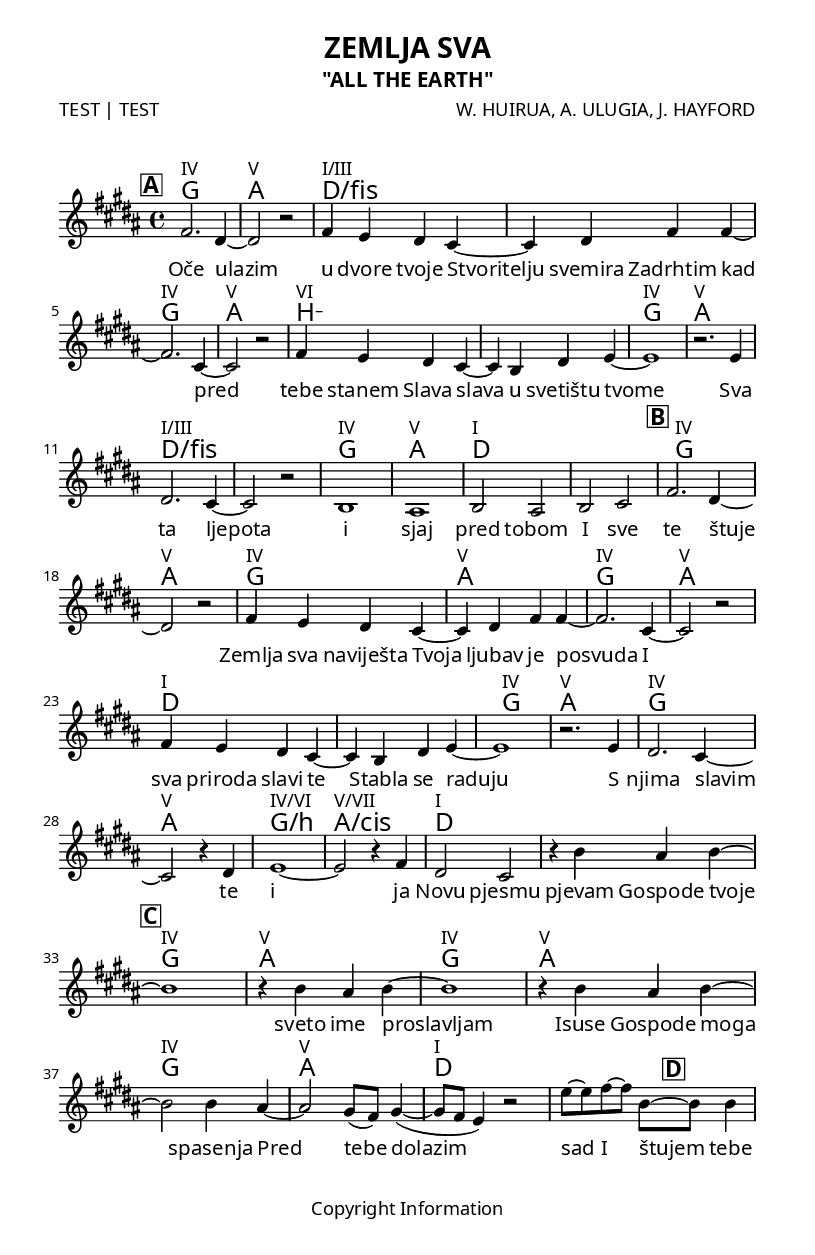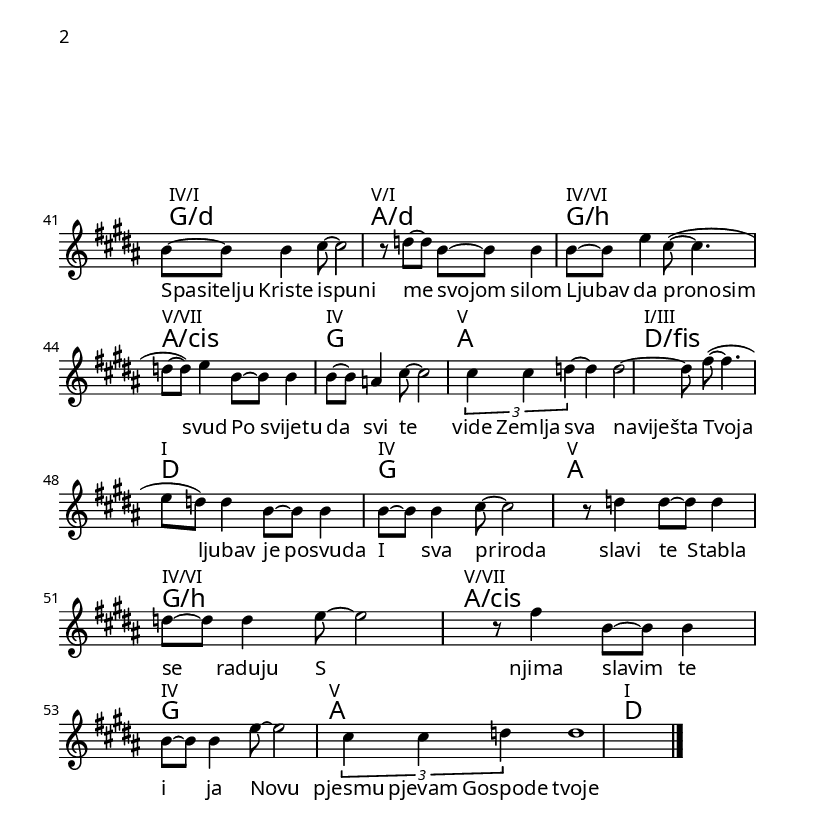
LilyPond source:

\version "2.14.2"

\include "deutsch.ly"
\include "romanChords_grand.ly"
\include "jazzChords_grand.ly"

\header {
	title = "ZEMLJA SVA"
	subtitle = "\"ALL THE EARTH\""
	composer = "W. HUIRUA, A. ULUGIA, J. HAYFORD"
	poet= "TEST | TEST"
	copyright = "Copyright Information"
}

\include "config_grand.ly"

scoreA = \relative c' {
	\key h \major
	\mark \default
	fis2. dis4 ~ |
	dis2 r2 |
	fis4 e dis cis ~ |
	cis dis fis fis ~ |
	fis2. cis4 ~ |
	cis2 r2 |
	fis4 e dis cis ~ |
	cis h dis e ~ |
	e1 |
	r2. e4 |
	dis2. cis4 ~ |
	cis2 r2 |
	h1 |
	ais1 |
	h2 ais |
	h cis |
}

scoreB = \relative c' {
	\mark \default
%	\once \override Score.RehearsalMark #'Y-offset = #-1.7
	fis2. dis4 ~ |
	dis2 r2 |
	fis4 e dis cis ~ |
	cis dis fis fis ~ |
	fis2. cis4 ~ |
	cis2 r2 |
	fis4 e dis cis ~ |
	cis h dis e ~ |
	e1 |
	r2. e4 |
	dis2. cis4 ~ |
	cis2 r4 dis4 |
	e1 ~ |
	e2 r4 fis4 |
	dis2 cis2 |
	r4
}

scoreC = \relative c' {
	h'4 ais h ~ |
	\mark \default
%	\once \override Score.RehearsalMark #'Y-offset = #-2.5
	h1 |
	r4 h4 ais h ~ |
	h1 |
	r4 h4 ais h ~ |
	h2 h4 ais ~ |
	ais2 gis8( fis) gis4( ~ |
	gis8 fis e4) r2 |
}

scoreD = \relative c'' {
	e8 ~ e fis ~ fis h, ~ |
	\mark \default
%	\once \override Score.RehearsalMark #'Y-offset = #-2.5
	h8 h4 h8 ~ h h4 cis8 ~ |
	cis2 r8 d8 ~ d h ~ |
	h8 h4 h8 ~ h e4 cis8( ~ |
	cis4. d8 ~ d) e4 h8 ~ |
	h8 h4 h8 ~ h a4 cis8 ~ |
	cis2 \times 2/3{cis4 cis d ~} |
	d4 d2 ~ d8 fis( ~ | 
	fis4. e8 d8) d4 h8 ~ |
	h8 h4 h8 ~ h h4 cis8 ~ |
	cis2 r8 d4 d8 ~ |
	d8 d4 d8 ~ d d4 e8 ~ |
	e2 r8 fis4 h,8 ~ |
	h8 h4 h8 ~ h h4 e8 ~ |
	e2 \times 2/3{cis4 cis d} |
	d1 |
	\bar "|."
}

chordsA = \chordmode {
	g1 | a | d/fis | d/fis |
	g | a | h:m | h:m |
	g | a | d/fis | d/fis |
	g | a | d | d |
}

chordsB = \chordmode {
%	\set chordChanges = ##f
	\once \override ChordNames.ChordName #'X-offset = #1
	g1 |
%	\set chordChanges = ##t
	a | g | a | g |
	a | d | d |
}

chordsC = \chordmode {
%	\set chordChanges = ##f
	\once \override ChordNames.ChordName #'X-offset = #1
	g1 |
%	\set chordChanges = ##t
	a | g | a |
	g/h | a/cis | d | d |
	g | a | g | a | g | a | d | d |
}

chordsD = \chordmode {
%	\set chordChanges = ##f
	\once \override ChordNames.ChordName #'X-offset = #1
	g1/d |
%	\set chordChanges = ##t
	a/d | g/h | a/cis |
	g | a | d/fis | d | g |
	a | g/h | a/cis | g | a | d |
}

lyricsAOne = \lyricmode {
Oče ulazim u dvore tvoje
Stvoritelju svemira
Zadrhtim kad pred tebe stanem
Slava slava u svetištu tvome
Sva ta ljepota i sjaj pred tobom
I sve te štuje

Zemlja sva naviješta
Tvoja ljubav je posvuda
I sva priroda slavi te
Stabla se raduju
S njima slavim te i ja
Novu pjesmu pjevam 
Gospode tvoje sveto ime proslavljam

Isuse Gospode moga spasenja
Pred tebe dolazim sad 
I štujem tebe Spasitelju
Kriste ispuni me svojom silom
Ljubav da pronosim svud
Po svijetu da svi te vide

Zemlja sva naviješta
Tvoja ljubav je posvuda
I sva priroda slavi te
Stabla se raduju
S njima slavim te i ja
Novu pjesmu pjevam 
Gospode tvoje sveto ime proslavljam
}

lyricsB = \lyricmode {
}

lyricsATwo = \lyricmode {
}

lyricsC = \lyricmode {
}

lyricsD = \lyricmode {
}

\score {
<<
	\new ChordNames { \romanChords \transpose d c { \chordsA \chordsB \chordsC \chordsD } }
	\new ChordNames { \jazzChords \chordsA \chordsB \chordsC \chordsD }
	\new Staff { \scoreA \scoreB \scoreC \scoreD }
	\addlyrics { \lyricsAOne \lyricsB \lyricsC \lyricsD }
	\addlyrics { \lyricsATwo }
>>
}
